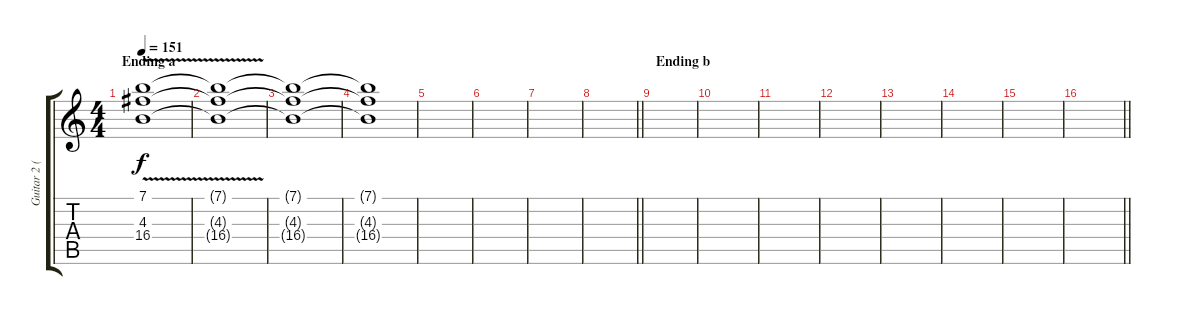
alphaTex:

\track ("Guitar 2 (Russel Lissack)" "Guitar 2 (") {instrument acousticguitarsteel}
\staff {score tabs}
\tuning (E4 B3 G3 D3 A2 E2) {hide}
\ts (4 4)
\section ("" "Ending a")
\tempo 151
\clef g2
\ks c
(7.1 4.3{v} 16.4).1{dy f volume 0} |
(7.1{t} 4.3{t} 16.4{t}).1 |
(7.1{t} 4.3{t} 16.4{t}).1 |
(7.1{t} 4.3{t} 16.4{t}).1 |
|
|
|
\barLineRight lightlight
|
\section ("" "Ending b")
|
|
|
|
|
|
|
\barLineRight lightlight
